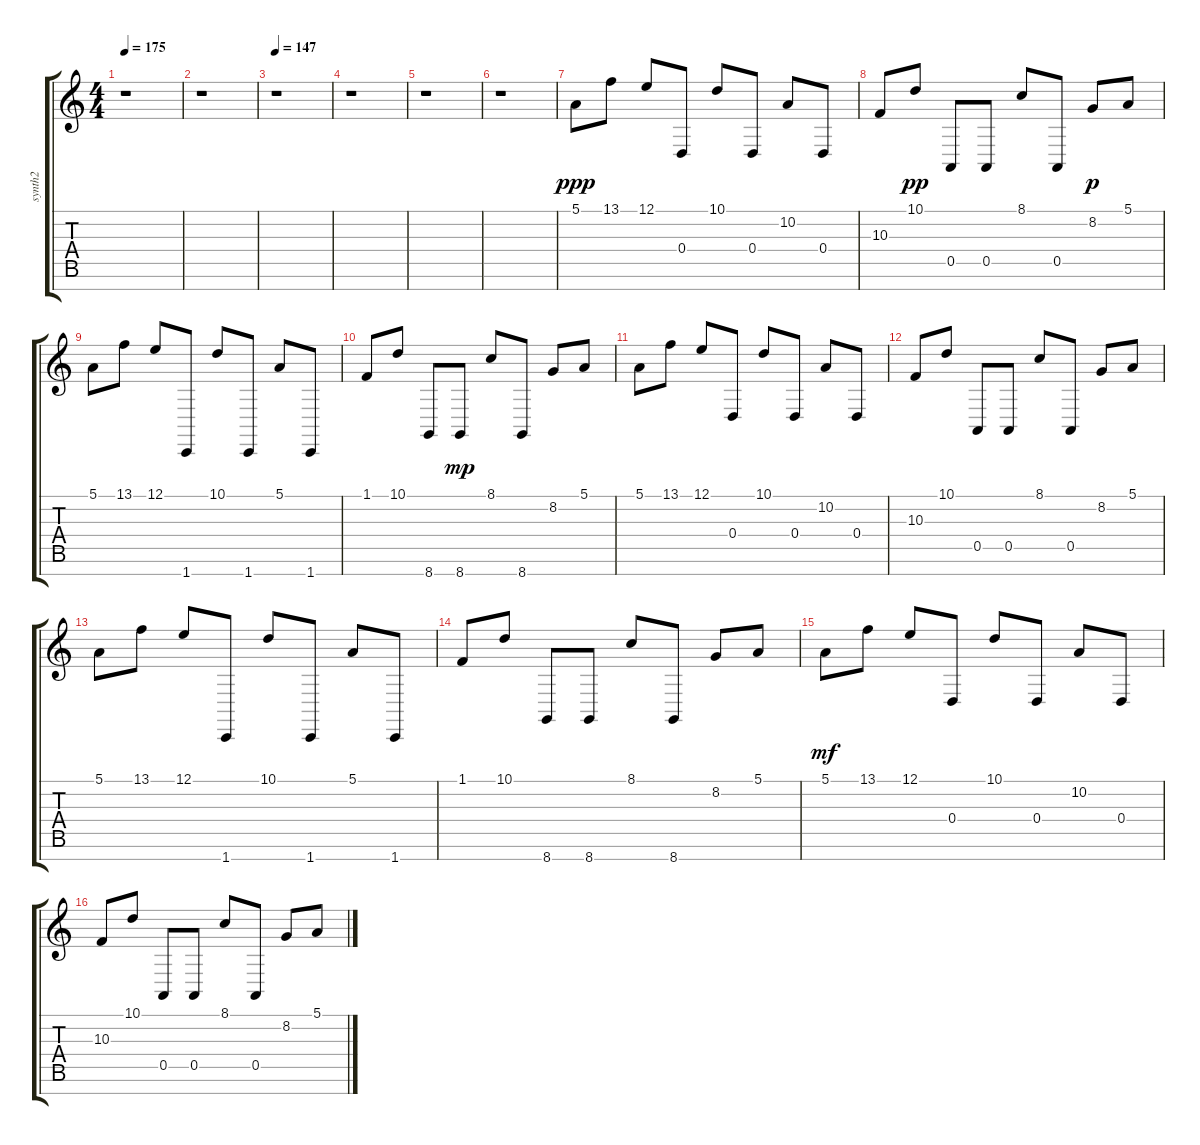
\track ("synth2" "synth2") {instrument lead2sawtooth}
\staff {score tabs}
\tuning (E4 B3 G3 D3 A2 E2 B1) {hide}
\ts (4 4)
\tempo 175
\clef g2
\ks c
r.1{dy f} |
r.1 |
\tempo 147
r.1 |
r.1 |
r.1 |
r.1 |
5.1.8{dy ppp} 13.1.8 12.1.8 0.4.8 10.1.8 0.4.8 10.2.8 0.4.8 |
10.3.8 10.1.8{dy pp} 0.5.8 0.5.8 8.1.8 0.5.8 8.2.8{dy p} 5.1.8 |
5.1.8 13.1.8 12.1.8 1.7.8 10.1.8 1.7.8 5.1.8 1.7.8 |
1.1.8 10.1.8 8.7.8 8.7.8{dy mp} 8.1.8 8.7.8 8.2.8 5.1.8 |
5.1.8 13.1.8 12.1.8 0.4.8 10.1.8 0.4.8 10.2.8 0.4.8 |
10.3.8 10.1.8 0.5.8 0.5.8 8.1.8 0.5.8 8.2.8 5.1.8 |
5.1.8 13.1.8 12.1.8 1.7.8 10.1.8 1.7.8 5.1.8 1.7.8 |
1.1.8 10.1.8 8.7.8 8.7.8 8.1.8 8.7.8 8.2.8 5.1.8 |
5.1.8{dy mf} 13.1.8 12.1.8 0.4.8 10.1.8 0.4.8 10.2.8 0.4.8 |
10.3.8 10.1.8 0.5.8 0.5.8 8.1.8 0.5.8 8.2.8 5.1.8
